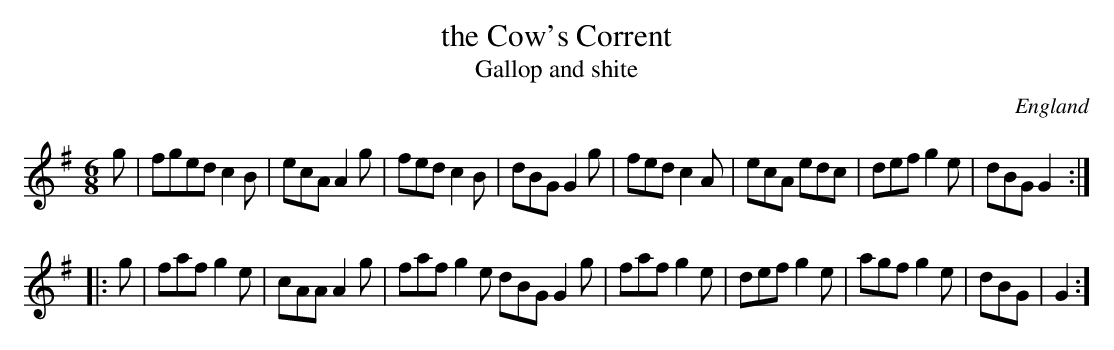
X:1
T:the Cow's Corrent
T:Gallop and shite
O:England
M:6/8
K:G major
g |\
fged c2B | ecA A2g | fed c2B | dBG G2g |fed c2A | ecA edc | def g2e | dBG G2 ::
g |\
faf g2e | cAA A2g | faf g2e dBG G2g | faf g2e | def g2e | agf g2e | dBG | G2 :]
